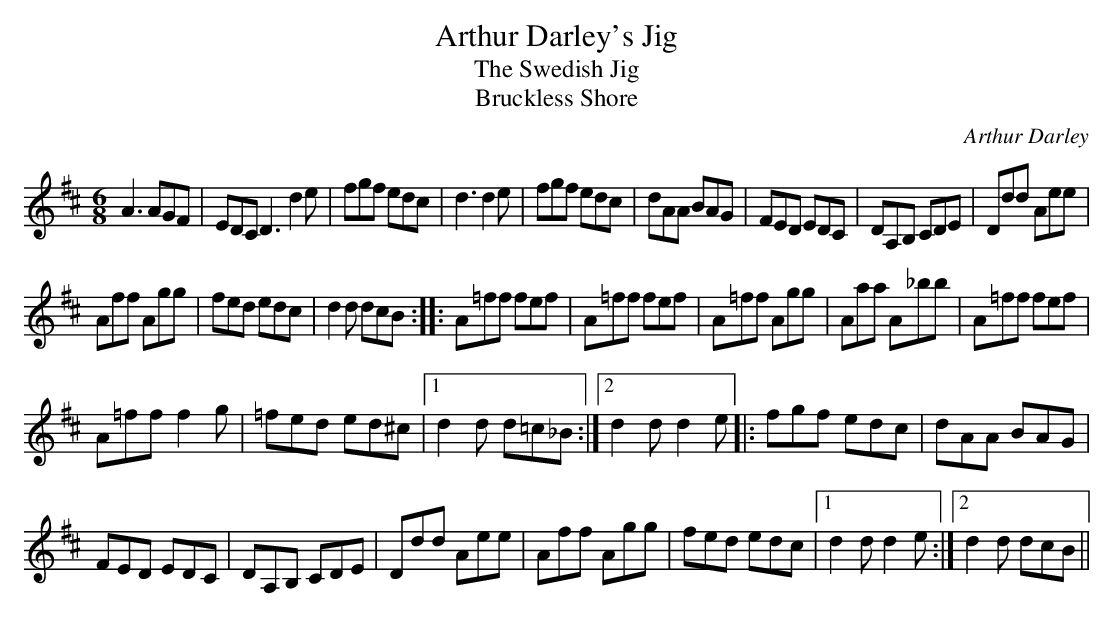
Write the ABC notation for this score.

X:1
T:Arthur Darley's Jig
T:Swedish Jig, The
T:Bruckless Shore
C:Arthur Darley
M:6/8 % But second bar is 9/8!
K:D
A3 AGF|EDC D3 d2e|fgf edc|d3 d2e|fgf edc|dAA BAG|FED EDC|DA,B, CDE|Ddd Aee|
Aff Agg|fed edc|d2d dcB:||:A=ff fef|A=ff fef|A=ff Agg|Aaa A_bb|A=ff fef|
A=ff f2g|=fed ed^c|1 d2d d=c_B:|2 d2d d2e|:fgf edc|dAA BAG|
FED EDC|DA,B, CDE|Ddd Aee|Aff Agg|fed edc|1 d2d d2e:|2 d2d dcB||
